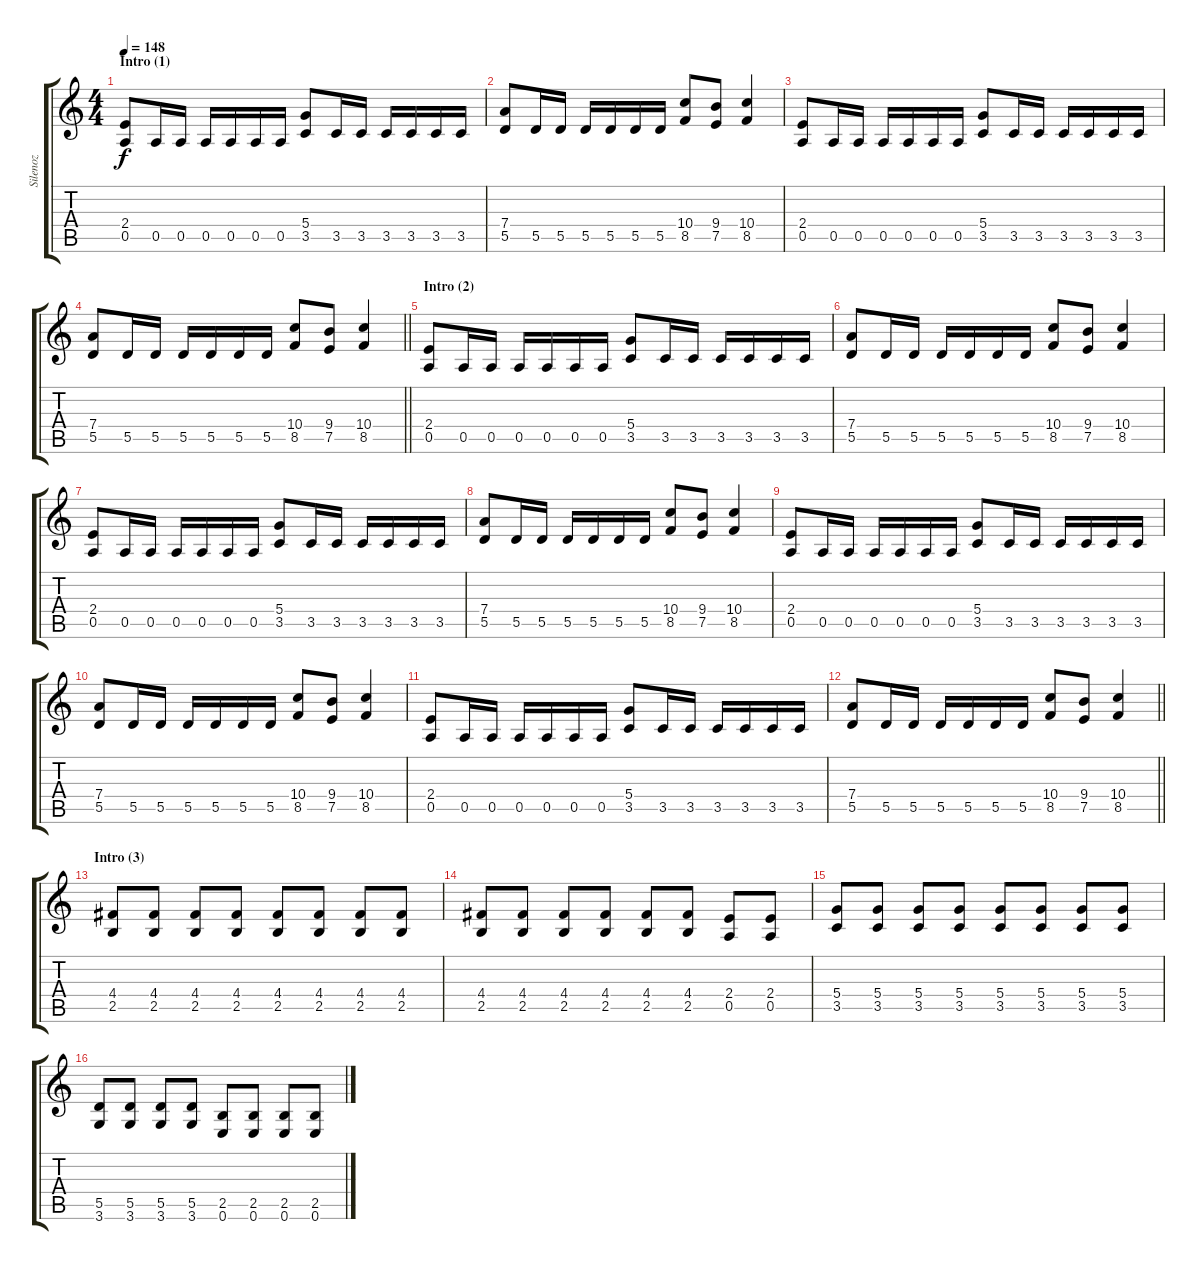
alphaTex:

\track ("Silenoz" "Silenoz") {instrument distortionguitar}
\staff {score tabs}
\tuning (E4 B3 G3 D3 A2 E2) {hide}
\ts (4 4)
\section ("" "Intro (1)")
\tempo 148
\clef g2
\ks c
(2.4 0.5).8{dy f instrument distortionguitar} 0.5.16 0.5.16 0.5.16 0.5.16 0.5.16 0.5.16 (5.4 3.5).8 3.5.16 3.5.16 3.5.16 3.5.16 3.5.16 3.5.16 |
(7.4 5.5).8 5.5.16 5.5.16 5.5.16 5.5.16 5.5.16 5.5.16 (10.4 8.5).8 (9.4 7.5).8 (10.4 8.5).4 |
(2.4 0.5).8 0.5.16 0.5.16 0.5.16 0.5.16 0.5.16 0.5.16 (5.4 3.5).8 3.5.16 3.5.16 3.5.16 3.5.16 3.5.16 3.5.16 |
\barLineRight lightlight
(7.4 5.5).8 5.5.16 5.5.16 5.5.16 5.5.16 5.5.16 5.5.16 (10.4 8.5).8 (9.4 7.5).8 (10.4 8.5).4 |
\section ("" "Intro (2)")
(2.4 0.5).8 0.5.16 0.5.16 0.5.16 0.5.16 0.5.16 0.5.16 (5.4 3.5).8 3.5.16 3.5.16 3.5.16 3.5.16 3.5.16 3.5.16 |
(7.4 5.5).8 5.5.16 5.5.16 5.5.16 5.5.16 5.5.16 5.5.16 (10.4 8.5).8 (9.4 7.5).8 (10.4 8.5).4 |
(2.4 0.5).8 0.5.16 0.5.16 0.5.16 0.5.16 0.5.16 0.5.16 (5.4 3.5).8 3.5.16 3.5.16 3.5.16 3.5.16 3.5.16 3.5.16 |
(7.4 5.5).8 5.5.16 5.5.16 5.5.16 5.5.16 5.5.16 5.5.16 (10.4 8.5).8 (9.4 7.5).8 (10.4 8.5).4 |
(2.4 0.5).8 0.5.16 0.5.16 0.5.16 0.5.16 0.5.16 0.5.16 (5.4 3.5).8 3.5.16 3.5.16 3.5.16 3.5.16 3.5.16 3.5.16 |
(7.4 5.5).8 5.5.16 5.5.16 5.5.16 5.5.16 5.5.16 5.5.16 (10.4 8.5).8 (9.4 7.5).8 (10.4 8.5).4 |
(2.4 0.5).8 0.5.16 0.5.16 0.5.16 0.5.16 0.5.16 0.5.16 (5.4 3.5).8 3.5.16 3.5.16 3.5.16 3.5.16 3.5.16 3.5.16 |
\barLineRight lightlight
(7.4 5.5).8 5.5.16 5.5.16 5.5.16 5.5.16 5.5.16 5.5.16 (10.4 8.5).8 (9.4 7.5).8 (10.4 8.5).4 |
\section ("" "Intro (3)")
(4.4 2.5).8 (4.4 2.5).8 (4.4 2.5).8 (4.4 2.5).8 (4.4 2.5).8 (4.4 2.5).8 (4.4 2.5).8 (4.4 2.5).8 |
(4.4 2.5).8 (4.4 2.5).8 (4.4 2.5).8 (4.4 2.5).8 (4.4 2.5).8 (4.4 2.5).8 (2.4 0.5).8 (2.4 0.5).8 |
(5.4 3.5).8 (5.4 3.5).8 (5.4 3.5).8 (5.4 3.5).8 (5.4 3.5).8 (5.4 3.5).8 (5.4 3.5).8 (5.4 3.5).8 |
(5.5 3.6).8 (5.5 3.6).8 (5.5 3.6).8 (5.5 3.6).8 (2.5 0.6).8 (2.5 0.6).8 (2.5 0.6).8 (2.5 0.6).8
